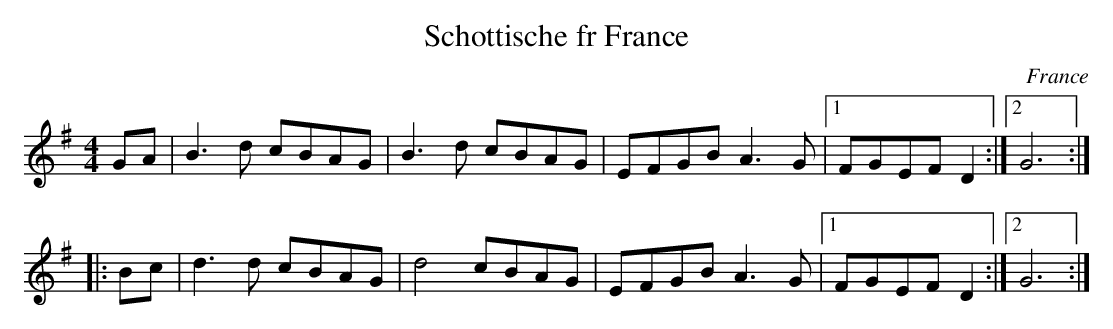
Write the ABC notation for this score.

X:1
T:Schottische fr France
M:4/4
O:France
K:G major
GA|\
B3d cBAG | B3d cBAG | EFGB A3G|1 FGEF D2:|2 G6:|
|: Bc|\
d3d cBAG | d4 cBAG | EFGB A3G|1FGEFD2:|2G6:|
